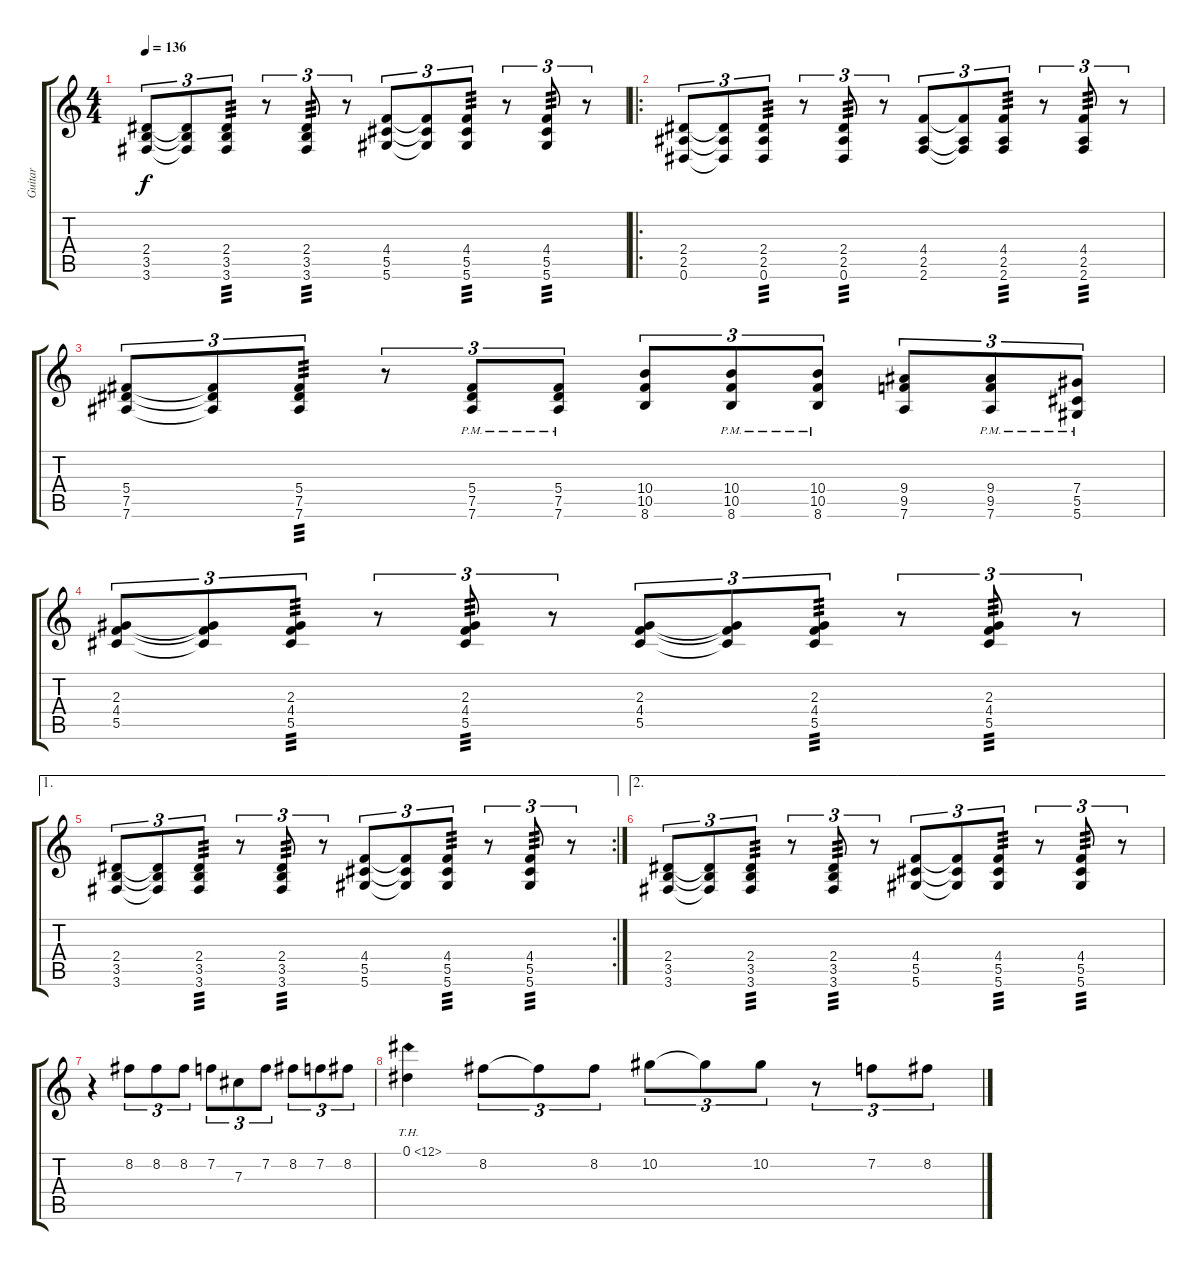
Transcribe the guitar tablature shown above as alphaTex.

\track ("Guitar" "Guitar") {instrument distortionguitar}
\staff {score tabs}
\tuning (Eb4 Bb3 Gb3 Db3 Ab2 Eb2) {hide}
\ts (4 4)
\tempo 136
\clef g2
\ks c
(2.4 3.5 3.6).8{tu (3 2) dy f} (2.4{t} 3.5{t} 3.6{t}).8{tu (3 2)} (2.4 3.5 3.6).8{tu (3 2) tp 3} r.8{tu (3 2)} (2.4 3.5 3.6).8{tu (3 2) tp 3} r.8{tu (3 2)} (4.4 5.5 5.6).8{tu (3 2)} (4.4{t} 5.5{t} 5.6{t}).8{tu (3 2)} (4.4 5.5 5.6).8{tu (3 2) tp 3} r.8{tu (3 2)} (4.4 5.5 5.6).8{tu (3 2) tp 3} r.8{tu (3 2)} |
\ro
(2.4 2.5 0.6).8{tu (3 2)} (2.4{t} 2.5{t} 0.6{t}).8{tu (3 2)} (2.4 2.5 0.6).8{tu (3 2) tp 3} r.8{tu (3 2)} (2.4 2.5 0.6).8{tu (3 2) tp 3} r.8{tu (3 2)} (4.4 2.5 2.6).8{tu (3 2)} (4.4{t} 2.5{t} 2.6{t}).8{tu (3 2)} (4.4 2.5 2.6).8{tu (3 2) tp 3} r.8{tu (3 2)} (4.4 2.5 2.6).8{tu (3 2) tp 3} r.8{tu (3 2)} |
(5.4 7.5 7.6).8{tu (3 2)} (5.4{t} 7.5{t} 7.6{t}).8{tu (3 2)} (5.4 7.5 7.6).8{tu (3 2) tp 3} r.8{tu (3 2)} (5.4{pm} 7.5{pm} 7.6{pm}).8{tu (3 2)} (5.4{pm} 7.5{pm} 7.6{pm}).8{tu (3 2)} (10.4 10.5 8.6).8{tu (3 2)} (10.4{pm} 10.5{pm} 8.6{pm}).8{tu (3 2)} (10.4{pm} 10.5{pm} 8.6{pm}).8{tu (3 2)} (9.4 9.5 7.6).8{tu (3 2)} (9.4{pm} 9.5{pm} 7.6{pm}).8{tu (3 2)} (7.4{pm} 5.5{pm} 5.6{pm}).8{tu (3 2)} |
(2.3 4.4 5.5).8{tu (3 2)} (2.3{t} 4.4{t} 5.5{t}).8{tu (3 2)} (2.3 4.4 5.5).8{tu (3 2) tp 3} r.8{tu (3 2)} (2.3 4.4 5.5).8{tu (3 2) tp 3} r.8{tu (3 2)} (2.3 4.4 5.5).8{tu (3 2)} (2.3{t} 4.4{t} 5.5{t}).8{tu (3 2)} (2.3 4.4 5.5).8{tu (3 2) tp 3} r.8{tu (3 2)} (2.3 4.4 5.5).8{tu (3 2) tp 3} r.8{tu (3 2)} |
\ae 1
\rc 2
(2.4 3.5 3.6).8{tu (3 2)} (2.4{t} 3.5{t} 3.6{t}).8{tu (3 2)} (2.4 3.5 3.6).8{tu (3 2) tp 3} r.8{tu (3 2)} (2.4 3.5 3.6).8{tu (3 2) tp 3} r.8{tu (3 2)} (4.4 5.5 5.6).8{tu (3 2)} (4.4{t} 5.5{t} 5.6{t}).8{tu (3 2)} (4.4 5.5 5.6).8{tu (3 2) tp 3} r.8{tu (3 2)} (4.4 5.5 5.6).8{tu (3 2) tp 3} r.8{tu (3 2)} |
\ae 2
(2.4 3.5 3.6).8{tu (3 2)} (2.4{t} 3.5{t} 3.6{t}).8{tu (3 2)} (2.4 3.5 3.6).8{tu (3 2) tp 3} r.8{tu (3 2)} (2.4 3.5 3.6).8{tu (3 2) tp 3} r.8{tu (3 2)} (4.4 5.5 5.6).8{tu (3 2)} (4.4{t} 5.5{t} 5.6{t}).8{tu (3 2)} (4.4 5.5 5.6).8{tu (3 2) tp 3} r.8{tu (3 2)} (4.4 5.5 5.6).8{tu (3 2) tp 3} r.8{tu (3 2)} |
r.4 8.2.8{tu (3 2)} 8.2.8{tu (3 2)} 8.2.8{tu (3 2)} 7.2.8{tu (3 2)} 7.3.8{tu (3 2)} 7.2.8{tu (3 2)} 8.2.8{tu (3 2)} 7.2.8{tu (3 2)} 8.2.8{tu (3 2)} |
0.1{th 12}.4 8.2.8{tu (3 2)} 8.2{t}.8{tu (3 2)} 8.2.8{tu (3 2)} 10.2.8{tu (3 2)} 10.2{t}.8{tu (3 2)} 10.2.8{tu (3 2)} r.8{tu (3 2)} 7.2.8{tu (3 2)} 8.2.8{tu (3 2)}
